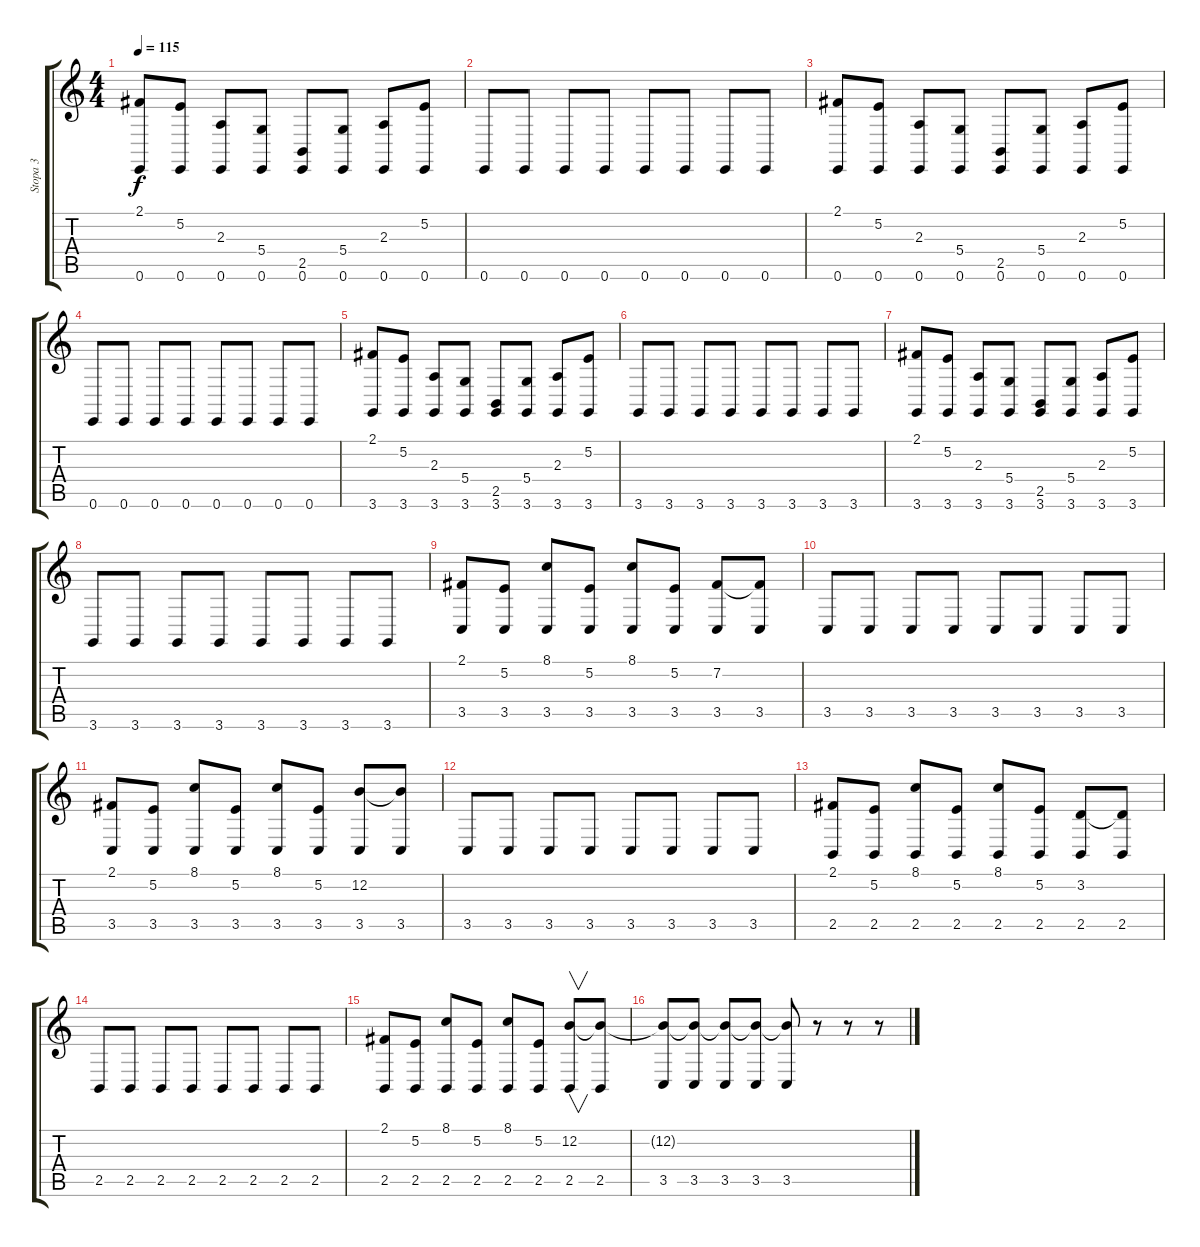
\track ("Stopa 3" "Stopa 3") {instrument pad6metallic}
\staff {score tabs}
\tuning (E4 B3 G3 D3 A2 E2) {hide}
\ts (4 4)
\tempo 115
\clef g2
\ks c
(2.1 0.6).8{dy f instrument pad6metallic} (5.2 0.6).8 (2.3 0.6).8 (5.4 0.6).8 (2.5 0.6).8 (5.4 0.6).8 (2.3 0.6).8 (5.2 0.6).8 |
0.6.8 0.6.8 0.6.8 0.6.8 0.6.8 0.6.8 0.6.8 0.6.8 |
(2.1 0.6).8 (5.2 0.6).8 (2.3 0.6).8 (5.4 0.6).8 (2.5 0.6).8 (5.4 0.6).8 (2.3 0.6).8 (5.2 0.6).8 |
0.6.8 0.6.8 0.6.8 0.6.8 0.6.8 0.6.8 0.6.8 0.6.8 |
(2.1 3.6).8 (5.2 3.6).8 (2.3 3.6).8 (5.4 3.6).8 (2.5 3.6).8 (5.4 3.6).8 (2.3 3.6).8 (5.2 3.6).8 |
3.6.8 3.6.8 3.6.8 3.6.8 3.6.8 3.6.8 3.6.8 3.6.8 |
(2.1 3.6).8 (5.2 3.6).8 (2.3 3.6).8 (5.4 3.6).8 (2.5 3.6).8 (5.4 3.6).8 (2.3 3.6).8 (5.2 3.6).8 |
3.6.8 3.6.8 3.6.8 3.6.8 3.6.8 3.6.8 3.6.8 3.6.8 |
(2.1 3.5).8 (5.2 3.5).8 (8.1 3.5).8 (5.2 3.5).8 (8.1 3.5).8 (5.2 3.5).8 (7.2 3.5).8 (7.2{t} 3.5).8 |
3.5.8 3.5.8 3.5.8 3.5.8 3.5.8 3.5.8 3.5.8 3.5.8 |
(2.1 3.5).8 (5.2 3.5).8 (8.1 3.5).8 (5.2 3.5).8 (8.1 3.5).8 (5.2 3.5).8 (12.2 3.5).8 (12.2{t} 3.5).8 |
3.5.8 3.5.8 3.5.8 3.5.8 3.5.8 3.5.8 3.5.8 3.5.8 |
(2.1 2.5).8 (5.2 2.5).8 (8.1 2.5).8 (5.2 2.5).8 (8.1 2.5).8 (5.2 2.5).8 (3.2 2.5).8 (3.2{t} 2.5).8 |
2.5.8 2.5.8 2.5.8 2.5.8 2.5.8 2.5.8 2.5.8 2.5.8 |
(2.1 2.5).8 (5.2 2.5).8 (8.1 2.5).8 (5.2 2.5).8 (8.1 2.5).8 (5.2 2.5).8 (12.2 2.5).8{v} (12.2{t} 2.5).8 |
(12.2{t} 3.5).8 (12.2{t} 3.5).8 (12.2{t} 3.5).8 (12.2{t} 3.5).8 (12.2{t} 3.5).8 r.8 r.8 r.8
